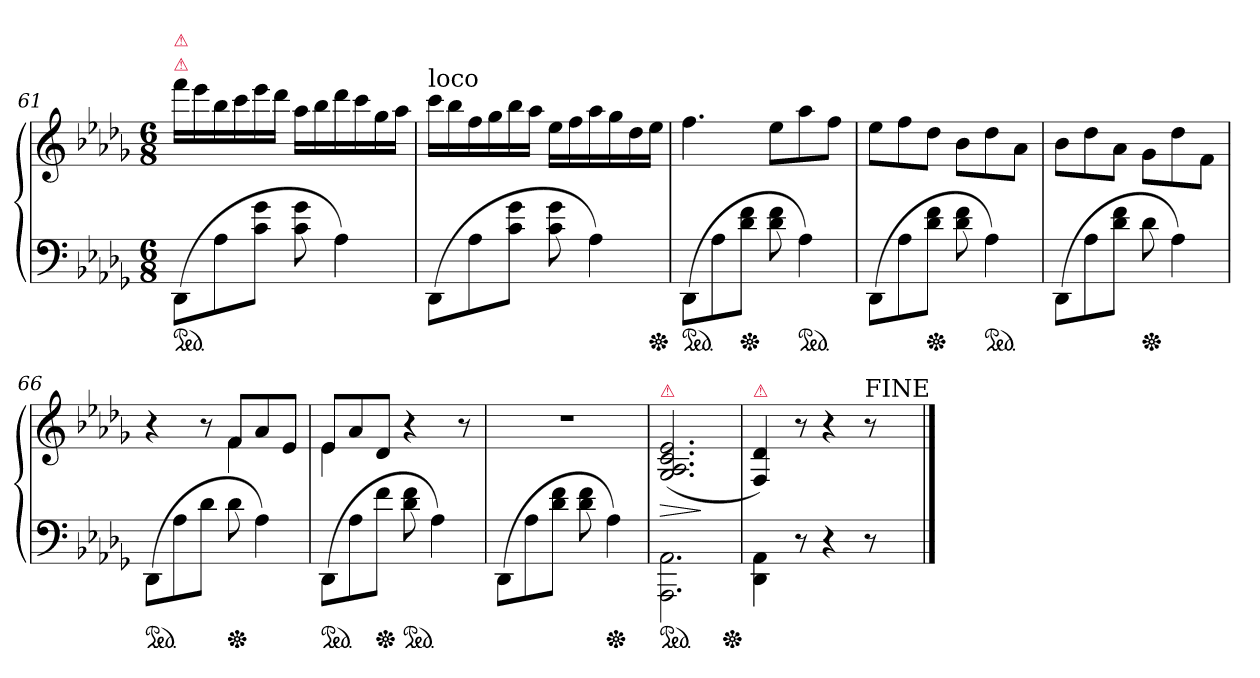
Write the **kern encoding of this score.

**kern	**kern	**dynam
*part1	*part1	*part1
*staff2	*staff1	*staff1/2
*clefF4	*clefG2	*
*k[b-e-a-d-g-]	*k[b-e-a-d-g-]	*
*D-:	*D-:	*
*M6/8	*M6/8	*
=61	=61	=61
!	!LO:TX:a:color=crimson:t=⚠	!
!	!LO:TX:a:color=crimson:t=⚠	!
*ped	*	*
(8DD-L	16fffLL	.
.	16eee-	.
8A-	16bb-	.
.	16ccc	.
8c 8g-J	16eee-	.
.	16ddd-JJ	.
8c 8g-	16aa-\LL	.
.	16bb-\	.
4A-)	16ddd-\	.
.	16ccc\	.
.	16gg-\	.
.	16aa-\JJ	.
=62	=62	=62
!	!LO:TX:a:t=loco	!
(8DD-L	16cccLL	.
.	16bb-	.
8A-	16ff	.
.	16gg-	.
8c 8g-J	16bb-	.
.	16aa-JJ	.
8c 8g-	16ee-LL	.
.	16ff	.
4A-)	16aa-	.
.	16gg-	.
.	16dd-	.
*Xped	*	*
.	16ee-JJ	.
=63	=63	=63
*ped	*	*
(8DD-L	4.ff	.
8A-	.	.
*Xped	*	*
8d- 8fJ	.	.
8d- 8f	8ee-L	.
*ped	*	*
4A-)	8aa-	.
.	8ffJ	.
=64	=64	=64
(8DD-L	8ee-L	.
8A-	8ff	.
*Xped	*	*
8d- 8fJ	8dd-J	.
8d- 8f	8b-L	.
*ped	*	*
4A-)	8dd-	.
.	8a-J	.
=65	=65	=65
(8DD-L	8b-L	.
8A-	8dd-	.
8d- 8fJ	8a-J	.
*Xped	*	*
8d-	8g-\L	.
4A-)	8dd-\	.
.	8f\J	.
=66	=66	=66
*	*^	*
*ped	*	*	*
(8DD-L	4r	4.ryy	.
8A-	.	.	.
8d-J	8r	.	.
*Xped	*	*	*
8d-	8fL	4f	.
4A-)	8a-	.	.
.	8e-J	8ryy	.
=67	=67	=67	=67
*ped	*	*	*
(8DD-L	8e-L	4e-	.
8A-	8a-	.	.
*Xped	*	*	*
8fJ	8d-J	8ryy	.
*ped	*	*	*
8d- 8f	4r	4.ryy	.
4A-)	.	.	.
.	8r	.	.
*	*v	*v	*
=68	=68	=68
(8DD-L	2.r	.
8A-	.	.
8d-\ 8f\J	.	.
8d-\ 8f\	.	.
*Xped	*	*
4A-)	.	.
=69	=69	=69
!	!LO:TX:a:color=crimson:t=⚠	!
!LO:TX:a:color=crimson:t=⚠	!	!
*ped	*	*
2.AAA-\ 2.AA-\	(>2.G- 2.A- 2.c 2.e-	>
.	.	]
*Xped	*	*
=70	=70	=70
!	!LO:TX:a:color=crimson:t=⚠	!
4DD-\ 4AA-\	4F 4d-)	.
8r	8r	.
4r	4r	.
!	!LO:TX:a:t=FINE	!
8r	8r	.
==	==	==
*-	*-	*-
